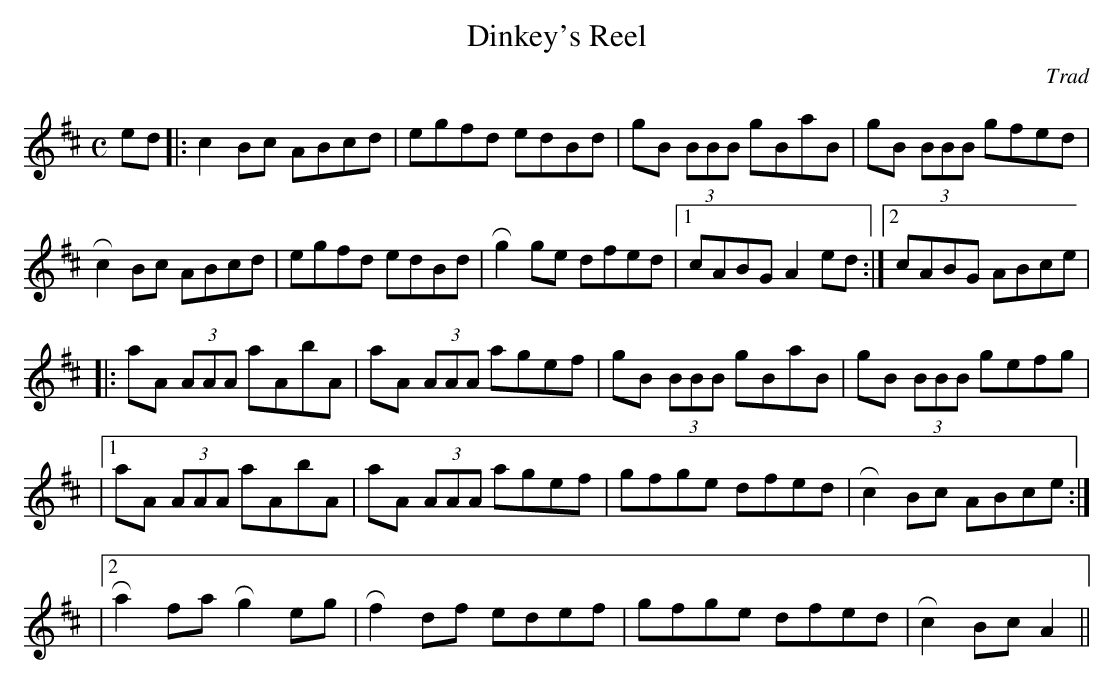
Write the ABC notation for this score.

X:1
T:Dinkey's Reel
C:Trad
M:C
K:D
L:1/8
ed |: c2 Bc ABcd | egfd edBd | gB (3BBB gBaB | gB (3BBB gfed |
Rc2 Bc ABcd | egfd edBd | Rg2 ge dfed |1 cABG A2 ed :|2 cABG ABce |
|: aA (3AAA aAbA | aA (3AAA agef | gB (3BBB gBaB | gB (3BBB gefg |
|1 aA (3AAA aAbA | aA (3AAA agef | gfge dfed | Rc2 Bc ABce :|
|2 Ra2 fa Rg2 eg | Rf2 df edef | gfge dfed | Rc2 Bc A2 ||
